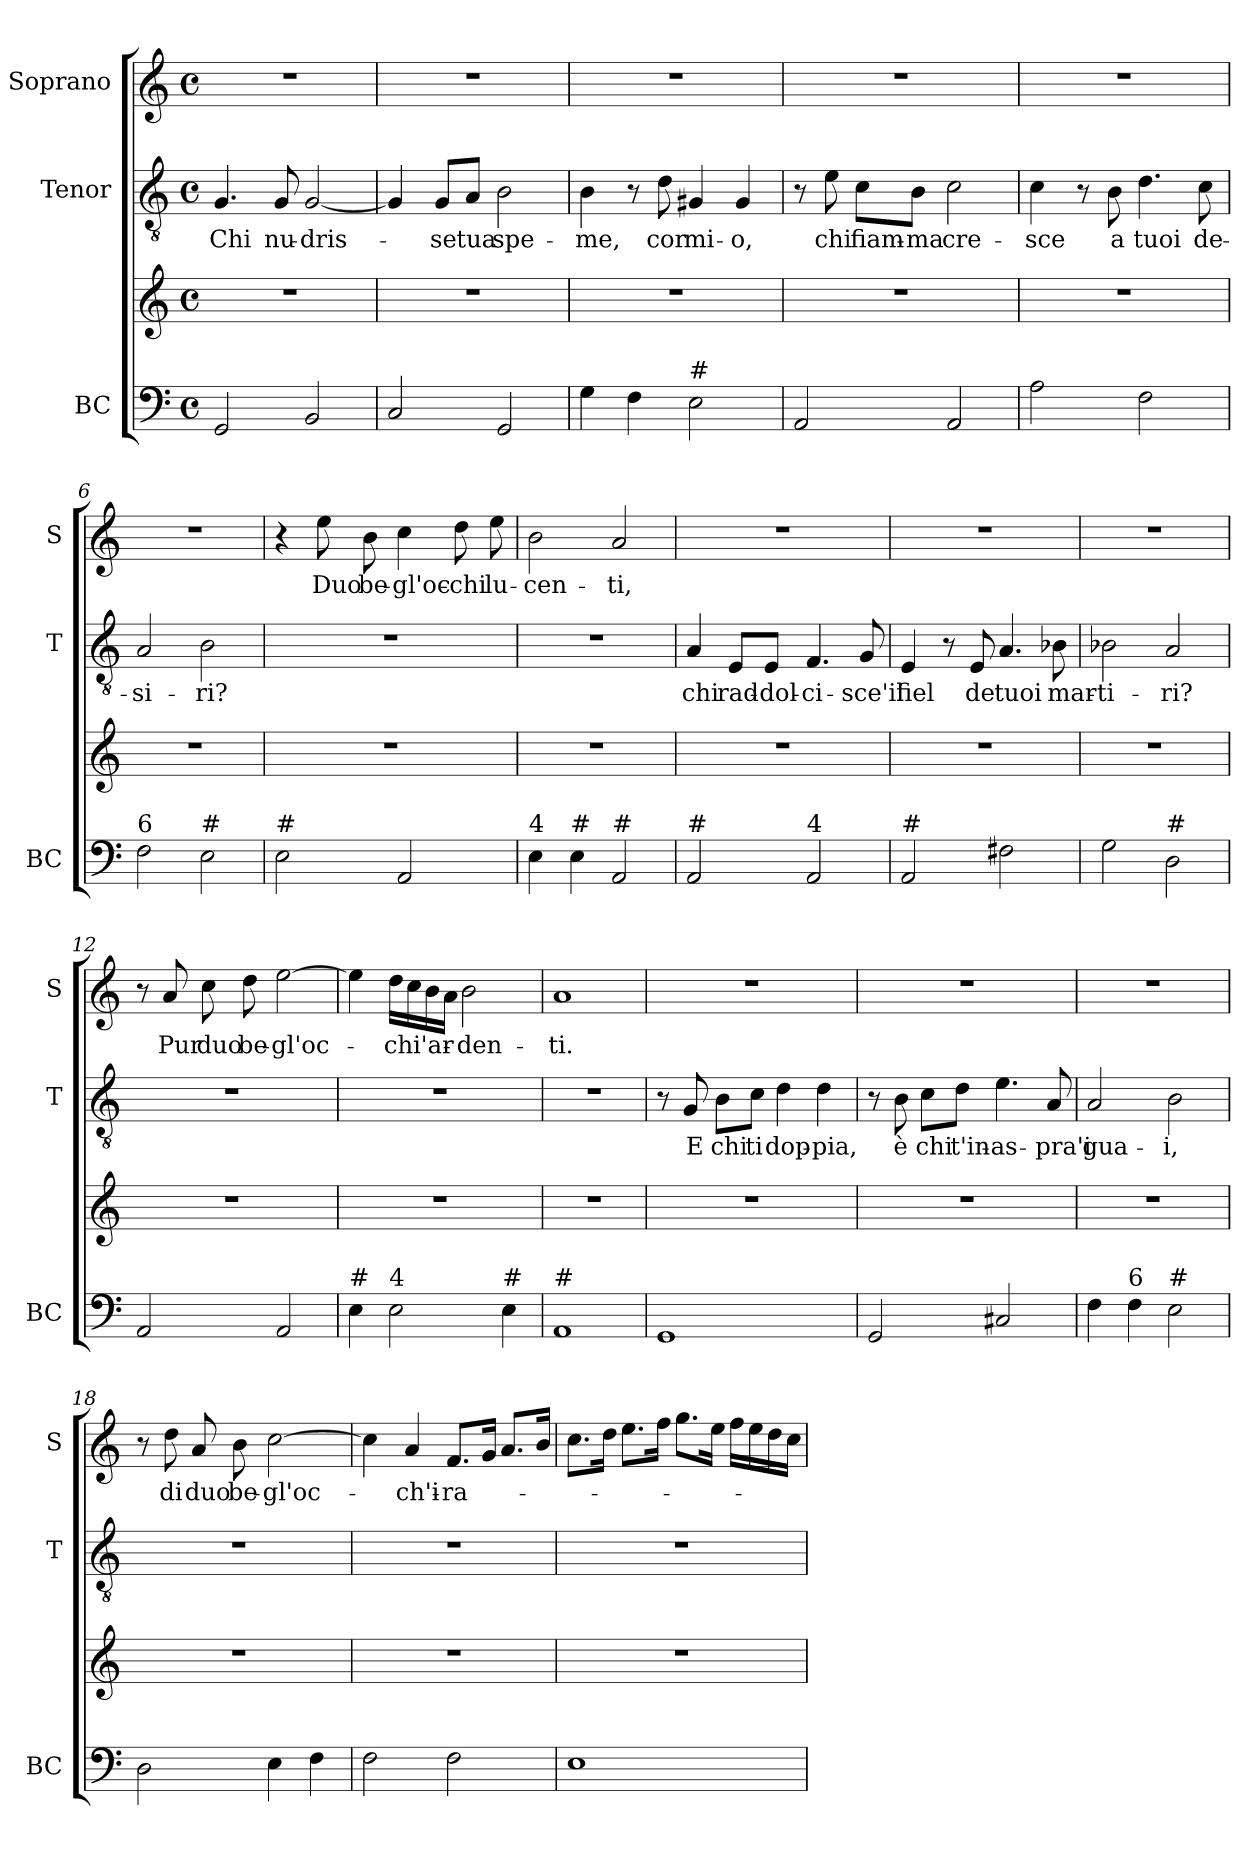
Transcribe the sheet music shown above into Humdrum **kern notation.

**kern	**kern	**kern	**text	**kern	**text
*part3	*part3	*part2	*part2	*part1	*part1
*staff4	*staff3	*staff2	*staff2	*staff1	*staff1
*I"BC	*	*I"Tenor	*	*I"Soprano	*
*I'BC	*	*I'T	*	*I'S	*
*clefF4	*clefG2	*clefGv2	*	*clefG2	*
*k[]	*k[]	*k[]	*	*k[]	*
*C:	*C:	*C:	*	*C:	*
*M4/4	*M4/4	*M4/4	*	*M4/4	*
*met(c)	*met(c)	*met(c)	*	*met(c)	*
=1	=1	=1	=1	=1	=1
!	!	!	!LO:LY:b	!	!
2GG/	1r	4.G/	Chi	1r	.
!	!	!	!LO:LY:b	!	!
.	.	8G/	nu-	.	.
!	!	!	!LO:LY:b	!	!
2BB/	.	[2G/	-dris-	.	.
=2	=2	=2	=2	=2	=2
2C/	1r	4G/]	.	1r	.
!	!	!	!LO:LY:b	!	!
.	.	8G/L	-se	.	.
!	!	!	!LO:LY:b	!	!
.	.	8A/J	tua	.	.
!	!	!	!LO:LY:b	!	!
2GG/	.	2B\	spe-	.	.
=3	=3	=3	=3	=3	=3
!	!	!	!LO:LY:b	!	!
4G\	1r	4B\	-me,	1r	.
4F\	.	8r	.	.	.
!	!	!	!LO:LY:b	!	!
.	.	8d\	cor	.	.
!LO:TX:a:t=#	!	!	!	!	!
!	!	!	!LO:LY:b	!	!
2E\	.	4G#X/	mi-	.	.
!	!	!	!LO:LY:b	!	!
.	.	4G#/	-o,	.	.
=4	=4	=4	=4	=4	=4
2AA/	1r	8r	.	1r	.
!	!	!	!LO:LY:b	!	!
.	.	8e\	chi	.	.
!	!	!	!LO:LY:b	!	!
.	.	8c\L	fiam-	.	.
!	!	!	!LO:LY:b	!	!
.	.	8B\J	-ma	.	.
!	!	!	!LO:LY:b	!	!
2AA/	.	2c\	cre-	.	.
!!LO:LB:g=z
=5	=5	=5	=5	=5	=5
!	!	!	!LO:LY:b	!	!
2A\	1r	4c\	-sce	1r	.
.	.	8r	.	.	.
!	!	!	!LO:LY:b	!	!
.	.	8B\	a	.	.
!	!	!	!LO:LY:b	!	!
2F\	.	4.d\	tuoi	.	.
!	!	!	!LO:LY:b	!	!
.	.	8c\	de-	.	.
=6	=6	=6	=6	=6	=6
!LO:TX:a:t=6	!	!	!	!	!
!	!	!	!LO:LY:b	!	!
2F\	1r	2A/	-si-	1r	.
!LO:TX:a:t=#	!	!	!	!	!
!	!	!	!LO:LY:b	!	!
2E\	.	2B\	-ri?	.	.
=7	=7	=7	=7	=7	=7
!LO:TX:a:t=#	!	!	!	!	!
2E\	1r	1r	.	4r	.
!	!	!	!	!	!LO:LY:b
.	.	.	.	8ee\	Duo
!	!	!	!	!	!LO:LY:b
.	.	.	.	8b\	be-
!	!	!	!	!	!LO:LY:b
2AA/	.	.	.	4cc\	-gl'oc-
!	!	!	!	!	!LO:LY:b
.	.	.	.	8dd\	-chi
!	!	!	!	!	!LO:LY:b
.	.	.	.	8ee\	lu-
=8	=8	=8	=8	=8	=8
!LO:TX:a:t=4	!	!	!	!	!
!	!	!	!	!	!LO:LY:b
4E\	1r	1r	.	2b\	-cen-
!LO:TX:a:t=#	!	!	!	!	!
4E\	.	.	.	.	.
!LO:TX:a:t=#	!	!	!	!	!
!	!	!	!	!	!LO:LY:b
2AA/	.	.	.	2a/	-ti,
=9	=9	=9	=9	=9	=9
!LO:TX:a:t=#	!	!	!	!	!
!	!	!	!LO:LY:b	!	!
2AA/	1r	4A/	chi	1r	.
!	!	!	!LO:LY:b	!	!
.	.	8E/L	rad-	.	.
!	!	!	!LO:LY:b	!	!
.	.	8E/J	-dol-	.	.
!LO:TX:a:t=4	!	!	!	!	!
!	!	!	!LO:LY:b	!	!
2AA/	.	4.F/	-ci-	.	.
!	!	!	!LO:LY:b	!	!
.	.	8G/	-sce'il	.	.
!!LO:LB:g=z
=10	=10	=10	=10	=10	=10
!LO:TX:a:t=#	!	!	!	!	!
!	!	!	!LO:LY:b	!	!
2AA/	1r	4E/	fiel	1r	.
.	.	8r	.	.	.
!	!	!	!LO:LY:b	!	!
.	.	8E/	de	.	.
!	!	!	!LO:LY:b	!	!
2F#X\	.	4.A/	tuoi	.	.
!	!	!	!LO:LY:b	!	!
.	.	8B-X\	mar-	.	.
=11	=11	=11	=11	=11	=11
!	!	!	!LO:LY:b	!	!
2G\	1r	2B-X\	-ti-	1r	.
!LO:TX:a:t=#	!	!	!	!	!
!	!	!	!LO:LY:b	!	!
2D\	.	2A/	-ri?	.	.
=12	=12	=12	=12	=12	=12
2AA/	1r	1r	.	8r	.
!	!	!	!	!	!LO:LY:b
.	.	.	.	8a/	Pur
!	!	!	!	!	!LO:LY:b
.	.	.	.	8cc\	duo
!	!	!	!	!	!LO:LY:b
.	.	.	.	8dd\	be-
!	!	!	!	!	!LO:LY:b
2AA/	.	.	.	[2ee\	-gl'oc-
=13	=13	=13	=13	=13	=13
!LO:TX:a:t=#	!	!	!	!	!
4E\	1r	1r	.	4ee\]	.
!LO:TX:a:t=4	!	!	!	!	!
!	!	!	!	!	!LO:LY:b
2E\	.	.	.	16dd\LL	-chi'ar-
.	.	.	.	16cc\	.
.	.	.	.	16b\	.
.	.	.	.	16a\JJ	.
!	!	!	!	!	!LO:LY:b
.	.	.	.	2b\	-den-
!LO:TX:a:t=#	!	!	!	!	!
4E\	.	.	.	.	.
=14	=14	=14	=14	=14	=14
!LO:TX:a:t=#	!	!	!	!	!
!	!	!	!	!	!LO:LY:b
1AA	1r	1r	.	1a	-ti.
!!LO:PB:g=z
=15	=15	=15	=15	=15	=15
1GG	1r	8r	.	1r	.
!	!	!	!LO:LY:b	!	!
.	.	8G/	E	.	.
!	!	!	!LO:LY:b	!	!
.	.	8B\L	chi	.	.
!	!	!	!LO:LY:b	!	!
.	.	8c\J	ti	.	.
!	!	!	!LO:LY:b	!	!
.	.	4d\	dop-	.	.
!	!	!	!LO:LY:b	!	!
.	.	4d\	-pia,	.	.
=16	=16	=16	=16	=16	=16
2GG/	1r	8r	.	1r	.
!	!	!	!LO:LY:b	!	!
.	.	8B\	è	.	.
!	!	!	!LO:LY:b	!	!
.	.	8c\L	chi	.	.
!	!	!	!LO:LY:b	!	!
.	.	8d\J	t'in-	.	.
!	!	!	!LO:LY:b	!	!
2C#X/	.	4.e\	-as-	.	.
!	!	!	!LO:LY:b	!	!
.	.	8A/	-pra'i	.	.
=17	=17	=17	=17	=17	=17
!	!	!	!LO:LY:b	!	!
4F\	1r	2A/	gua-	1r	.
!LO:TX:a:t=6	!	!	!	!	!
4F\	.	.	.	.	.
!LO:TX:a:t=#	!	!	!	!	!
!	!	!	!LO:LY:b	!	!
2E\	.	2B\	-i,	.	.
=18	=18	=18	=18	=18	=18
2D\	1r	1r	.	8r	.
!	!	!	!	!	!LO:LY:b
.	.	.	.	8dd\	di
!	!	!	!	!	!LO:LY:b
.	.	.	.	8a/	duo
!	!	!	!	!	!LO:LY:b
.	.	.	.	8b\	be-
!	!	!	!	!	!LO:LY:b
4E\	.	.	.	[2cc\	-gl'oc-
4F\	.	.	.	.	.
=19	=19	=19	=19	=19	=19
2F\	1r	1r	.	4cc\]	.
!	!	!	!	!	!LO:LY:b
.	.	.	.	4a/	-ch'i-
!	!	!	!	!	!LO:LY:b
2F\	.	.	.	8.f/L	-ra-
.	.	.	.	16g/Jk	.
.	.	.	.	8.a/L	.
.	.	.	.	16b/Jk	.
!!LO:LB:g=z
=20	=20	=20	=20	=20	=20
1E	1r	1r	.	8.cc\L	.
.	.	.	.	16dd\Jk	.
.	.	.	.	8.ee\L	.
.	.	.	.	16ff\Jk	.
.	.	.	.	8.gg\L	.
.	.	.	.	16ee\Jk	.
.	.	.	.	16ff\LL	.
.	.	.	.	16ee\	.
.	.	.	.	16dd\	.
.	.	.	.	16cc\JJ	.
=	=	=	=	=	=
*-	*-	*-	*-	*-	*-
